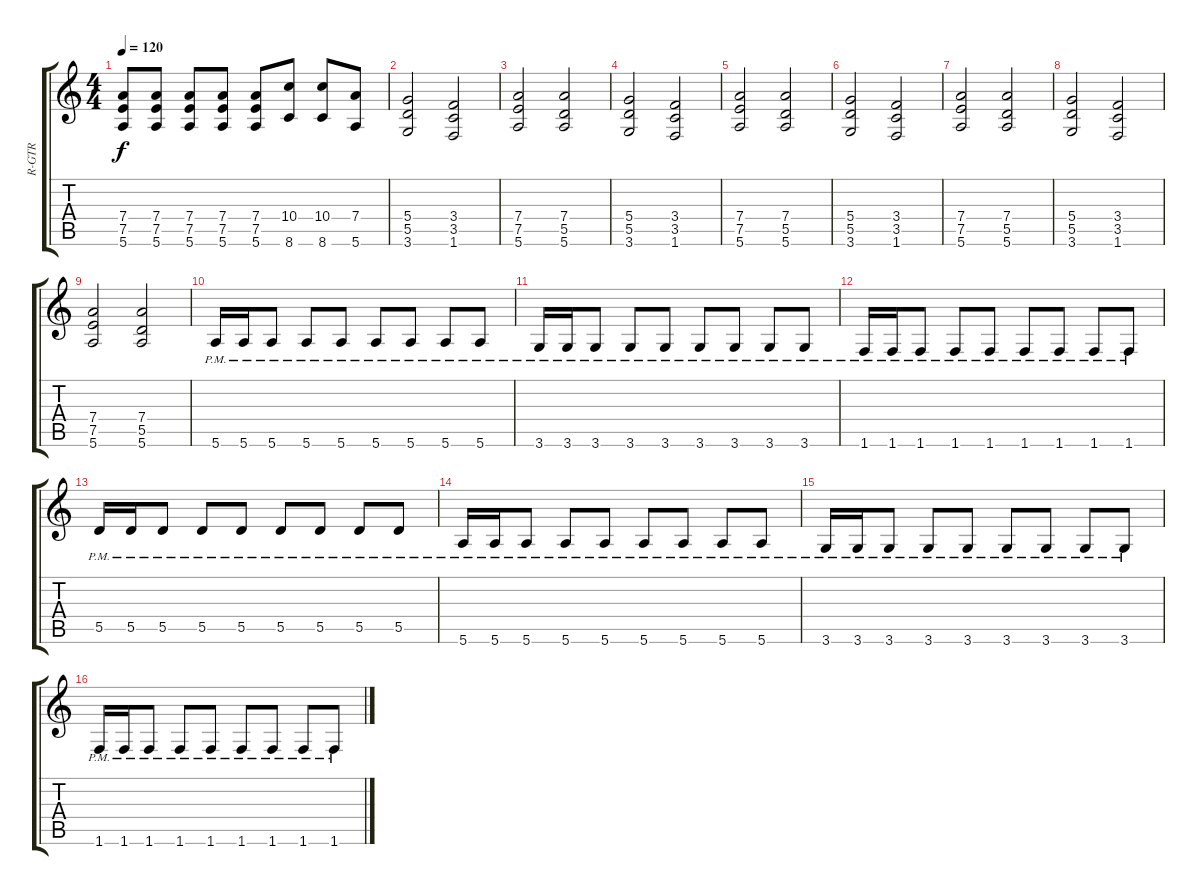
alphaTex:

\track ("R-GTR" "R-GTR") {instrument distortionguitar}
\staff {score tabs}
\tuning (E4 B3 G3 D3 A2 E2) {hide}
\ts (4 4)
\tempo 120
\clef g2
\ks c
(7.4 7.5 5.6).8{dy f} (7.4 7.5 5.6).8 (7.4 7.5 5.6).8 (7.4 7.5 5.6).8 (7.4 7.5 5.6).8 (10.4 8.6).8 (10.4 8.6).8 (7.4 5.6).8 |
(5.4 5.5 3.6).2 (3.4 3.5 1.6).2 |
(7.4 7.5 5.6).2 (7.4 5.5 5.6).2 |
(5.4 5.5 3.6).2 (3.4 3.5 1.6).2 |
(7.4 7.5 5.6).2 (7.4 5.5 5.6).2 |
(5.4 5.5 3.6).2 (3.4 3.5 1.6).2 |
(7.4 7.5 5.6).2 (7.4 5.5 5.6).2 |
(5.4 5.5 3.6).2 (3.4 3.5 1.6).2 |
(7.4 7.5 5.6).2 (7.4 5.5 5.6).2 |
5.6{pm}.16 5.6{pm}.16 5.6{pm}.8 5.6{pm}.8 5.6{pm}.8 5.6{pm}.8 5.6{pm}.8 5.6{pm}.8 5.6{pm}.8 |
3.6{pm}.16 3.6{pm}.16 3.6{pm}.8 3.6{pm}.8 3.6{pm}.8 3.6{pm}.8 3.6{pm}.8 3.6{pm}.8 3.6{pm}.8 |
1.6{pm}.16 1.6{pm}.16 1.6{pm}.8 1.6{pm}.8 1.6{pm}.8 1.6{pm}.8 1.6{pm}.8 1.6{pm}.8 1.6{pm}.8 |
5.5{pm}.16 5.5{pm}.16 5.5{pm}.8 5.5{pm}.8 5.5{pm}.8 5.5{pm}.8 5.5{pm}.8 5.5{pm}.8 5.5{pm}.8 |
5.6{pm}.16 5.6{pm}.16 5.6{pm}.8 5.6{pm}.8 5.6{pm}.8 5.6{pm}.8 5.6{pm}.8 5.6{pm}.8 5.6{pm}.8 |
3.6{pm}.16 3.6{pm}.16 3.6{pm}.8 3.6{pm}.8 3.6{pm}.8 3.6{pm}.8 3.6{pm}.8 3.6{pm}.8 3.6{pm}.8 |
1.6{pm}.16 1.6{pm}.16 1.6{pm}.8 1.6{pm}.8 1.6{pm}.8 1.6{pm}.8 1.6{pm}.8 1.6{pm}.8 1.6{pm}.8
